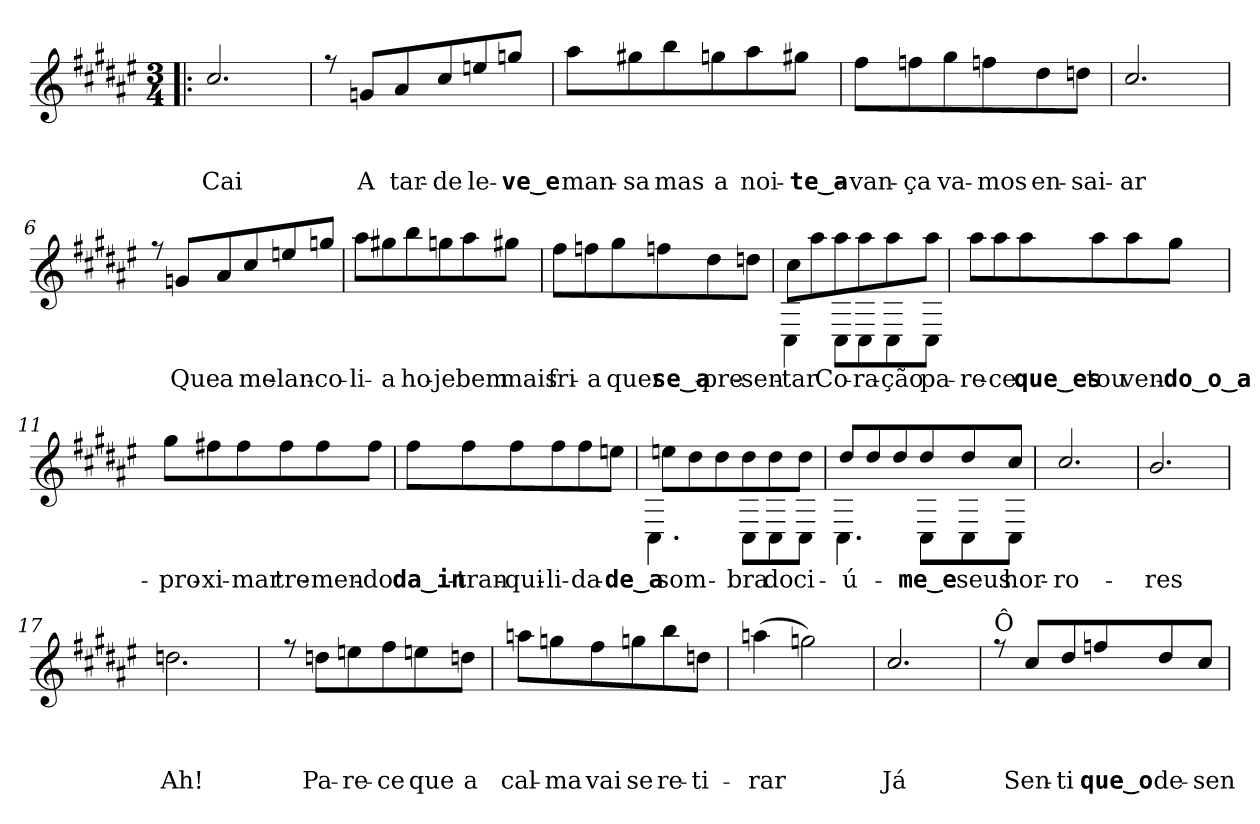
**kern	**text
*part1	*part1
*staff1	*staff1
*I'Cl	*
*clefG2	*
*ITrd1c2	*
*k[f#c#g#d#]	*
*E:	*
*M3/4	*
=1!|:	=1!|:
!LO:TX:a:t=ca. 100	!
!	!LO:LY:b
*^	*
2.b/	2.GG#/yy	Cai
=2	=2	=2
8ree	2.GG#/yy	.
!	!	!LO:LY:b
8fn/L	.	A
!	!	!LO:LY:b
8g#/	.	tar-
!	!	!LO:LY:b
8b/	.	-de
!	!	!LO:LY:b
8ddn/	.	le-
!	!	!LO:LY:b
8ffn/J	.	-ve‿e
=3	=3	=3
!	!	!LO:LY:b
8gg#\L	2.AA/yy	man-
!	!	!LO:LY:b
8ff#X\	.	-sa
!	!	!LO:LY:b
8aa\	.	mas
!	!	!LO:LY:b
8ffn\	.	a
!	!	!LO:LY:b
8gg#\	.	noi-
!	!	!LO:LY:b
8ff#X\J	.	-te‿a-
=4	=4	=4
!	!	!LO:LY:b
8ee\L	2BB/yy	-van-
!	!	!LO:LY:b
8ee-X\	.	-ça
!	!	!LO:LY:b
8ff#\	.	va-
!	!	!LO:LY:b
8ee-X\	.	-mos
!	!	!LO:LY:b
8cc#\	4AA/yy	en-
!	!	!LO:LY:b
8ccn\J	.	-sai-
!!LO:LB:g=z	!!
=5	=5	=5
!	!	!LO:LY:b
2.b/	2.GG#/yy	-ar
=6	=6	=6
8ree	2.GG#/yy	.
!	!	!LO:LY:b
8fn/L	.	Que
!	!	!LO:LY:b
8g#/	.	a
!	!	!LO:LY:b
8b/	.	me-
!	!	!LO:LY:b
8ddn/	.	-lan-
!	!	!LO:LY:b
8ffn/J	.	-co-
=7	=7	=7
!	!	!LO:LY:b
8gg#\L	2.AA/yy	-li-
!	!	!LO:LY:b
8ff#X\	.	-a
!	!	!LO:LY:b
8aa\	.	ho-
!	!	!LO:LY:b
8ffn\	.	-je
!	!	!LO:LY:b
8gg#\	.	bem
!	!	!LO:LY:b
8ff#X\J	.	mais
=8	=8	=8
!	!	!LO:LY:b
8ee\L	2BB/yy	fri-
!	!	!LO:LY:b
8ee-X\	.	-a
!	!	!LO:LY:b
8ff#\	.	quer
!	!	!LO:LY:b
8ee-X\	.	se‿a-
!	!	!LO:LY:b
8cc#\	4AA/yy	-pre-
!	!	!LO:LY:b
8ccn\J	.	-sen-
*v	*v	*
=9	=9
!	!LO:LY:b
*^	*
*	*^	*
8b\L	2.GG#/yy	4BB!\	-tar
8gg#\	.	.	.
!	!	!	!LO:LY:b
8gg#\	.	8BB!\L	Co-
!	!	!	!LO:LY:b
8gg#\	.	8BB!\	-ra-
!	!	!	!LO:LY:b
8gg#\	.	8BB!\	-ção
!	!	!	!LO:LY:b
8gg#\J	.	8BB!\J	pa-
*v	*v	*v	*
!!LO:LB:g=z
=10	=10
*^	*
*	*^	*
!	!	!	!LO:LY:b
*	*v	*v	*
8gg#\L	2.Cn/yy	-re-
!	!	!LO:LY:b
8gg#\	.	-ce
!	!	!LO:LY:b
8gg#\	.	que‿es-
!	!	!LO:LY:b
8gg#\	.	-tou
!	!	!LO:LY:b
8gg#\	.	ven-
!	!	!LO:LY:b
8ff#\J	.	-do‿o‿a-
=11	=11	=11
!	!	!LO:LY:b
8ff#\L	2.C#X/yy	-pro-
!	!	!LO:LY:b
8een\	.	-xi-
!	!	!LO:LY:b
8ee\	.	-mar
!	!	!LO:LY:b
8ee\	.	tre-
!	!	!LO:LY:b
8ee\	.	-men-
!	!	!LO:LY:b
8ee\J	.	-do
=12	=12	=12
!	!	!LO:LY:b
8ee\L	2.BB/yy	da‿in-
!	!	!LO:LY:b
8ee\	.	-tran-
!	!	!LO:LY:b
8ee\	.	-qui-
!	!	!LO:LY:b
8ee\	.	-li-
!	!	!LO:LY:b
8ee\	.	-da-
!	!	!LO:LY:b
8ddn\J	.	-de‿a
*v	*v	*
=13	=13
!	!LO:LY:b
*^	*
*	*^	*
8ddn\L	2.AA/yy	4.BB!\	som-
8cc#\	.	.	.
8cc#\	.	.	.
!	!	!	!LO:LY:b
8cc#\	.	8BB!\L	-bra
!	!	!	!LO:LY:b
8cc#\	.	8BB!\	do
!	!	!	!LO:LY:b
8cc#\J	.	8BB!\J	ci-
!!LO:LB:g=z	!!	!!
=14	=14	=14	=14
!	!	!	!LO:LY:b
8cc#/L	2.GG#/yy	4.BB!\	-ú-
8cc#/	.	.	.
8cc#/	.	.	.
!	!	!	!LO:LY:b
8cc#/	.	8BB!\L	-me‿e
!	!	!	!LO:LY:b
8cc#/	.	8BB!\	seus
!	!	!	!LO:LY:b
8b/J	.	8BB!\J	hor-
*v	*v	*v	*
=15	=15
*^	*
*	*^	*
!	!	!	!LO:LY:b
*	*v	*v	*
2.b/	2.FF#X/yy	-ro-
=16	=16	=16
!	!	!LO:LY:b
2.a/	2.AA/yy	-res
=17	=17	=17
!	!	!LO:LY:b
2.ccn\	2.Cn/yy	Ah!
=18	=18	=18
8ree	2.BB-X/yy	.
!	!	!LO:LY:b
8ccn\L	.	Pa-
!	!	!LO:LY:b
8ddn\	.	-re-
!	!	!LO:LY:b
8ee\	.	-ce
!	!	!LO:LY:b
8ddn\	.	que
!	!	!LO:LY:b
8ccn\J	.	a
!!LO:LB:g=z	!!
=19	=19	=19
!	!	!LO:LY:b
8ggn\L	2.AA/yy	cal-
!	!	!LO:LY:b
8ffn\	.	-ma
!	!	!LO:LY:b
8ee\	.	vai
!	!	!LO:LY:b
8ffn\	.	se
!	!	!LO:LY:b
8aa\	.	re-
!	!	!LO:LY:b
8ccn\J	.	-ti-
=20	=20	=20
!	!	!LO:LY:b
(>4ggn\	2.FFn/yy	-rar
2ffn\)	.	.
=21	=21	=21
!	!	!LO:LY:b
2.b/	2.BB/yy	Já
=22	=22	=22
!LO:TX:a:t=Ô	!	!
8ree	2.BB/yy	.
!	!	!LO:LY:b
8b/L	.	Sen-
!	!	!LO:LY:b
8cc#/	.	-ti
!	!	!LO:LY:b
8ee-X/	.	que‿o
!	!	!LO:LY:b
8cc#/	.	de-
!	!	!LO:LY:b
8b/J	.	-sen-
*v	*v	*
=	=
*-	*-
